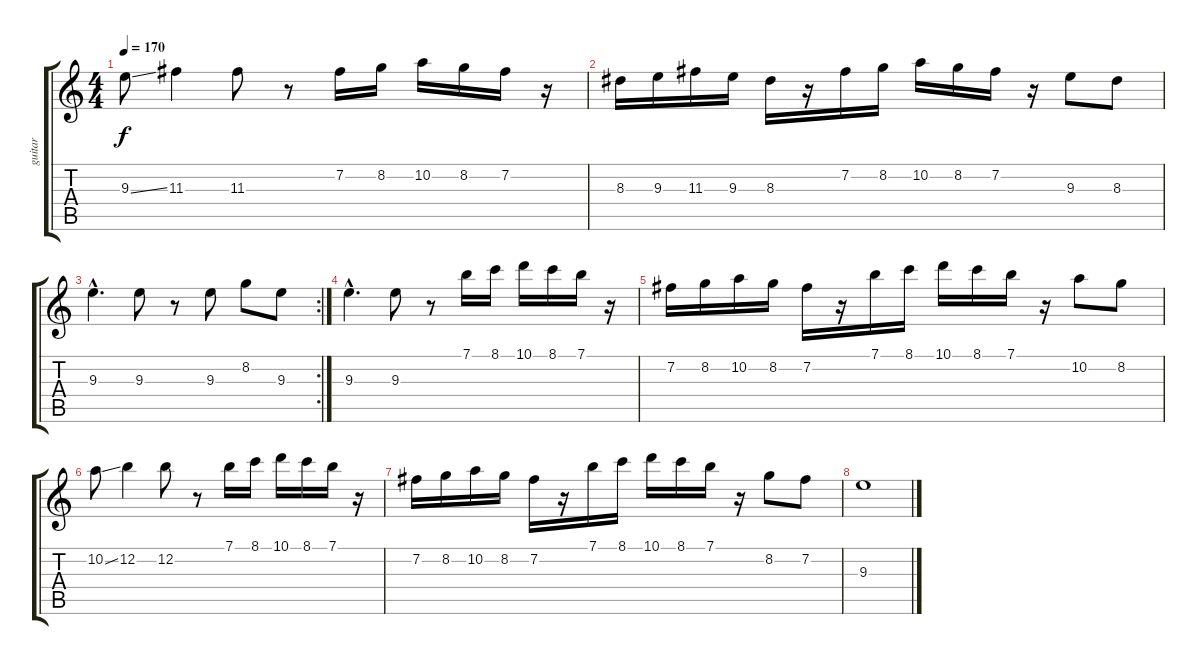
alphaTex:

\track ("guitar" "guitar") {instrument overdrivenguitar}
\staff {score tabs}
\tuning (E4 B3 G3 D3 A2 E2) {hide}
\ts (4 4)
\tempo 170
\clef g2
\ks c
9.3{ss}.8{dy f} 11.3.4 11.3.8 r.8 7.2.16 8.2.16 10.2.16 8.2.16 7.2.16 r.16 |
8.3.16 9.3.16 11.3.16 9.3.16 8.3.16 r.16 7.2.16 8.2.16 10.2.16 8.2.16 7.2.16 r.16 9.3.8 8.3.8 |
\rc 2
9.3{hac}.4{d} 9.3.8 r.8 9.3.8 8.2.8 9.3.8 |
9.3{hac}.4{d} 9.3.8 r.8 7.1.16 8.1.16 10.1.16 8.1.16 7.1.16 r.16 |
7.2.16 8.2.16 10.2.16 8.2.16 7.2.16 r.16 7.1.16 8.1.16 10.1.16 8.1.16 7.1.16 r.16 10.2.8 8.2.8 |
10.2{ss}.8 12.2.4 12.2.8 r.8 7.1.16 8.1.16 10.1.16 8.1.16 7.1.16 r.16 |
7.2.16 8.2.16 10.2.16 8.2.16 7.2.16 r.16 7.1.16 8.1.16 10.1.16 8.1.16 7.1.16 r.16 8.2.8 7.2.8 |
9.3.1
